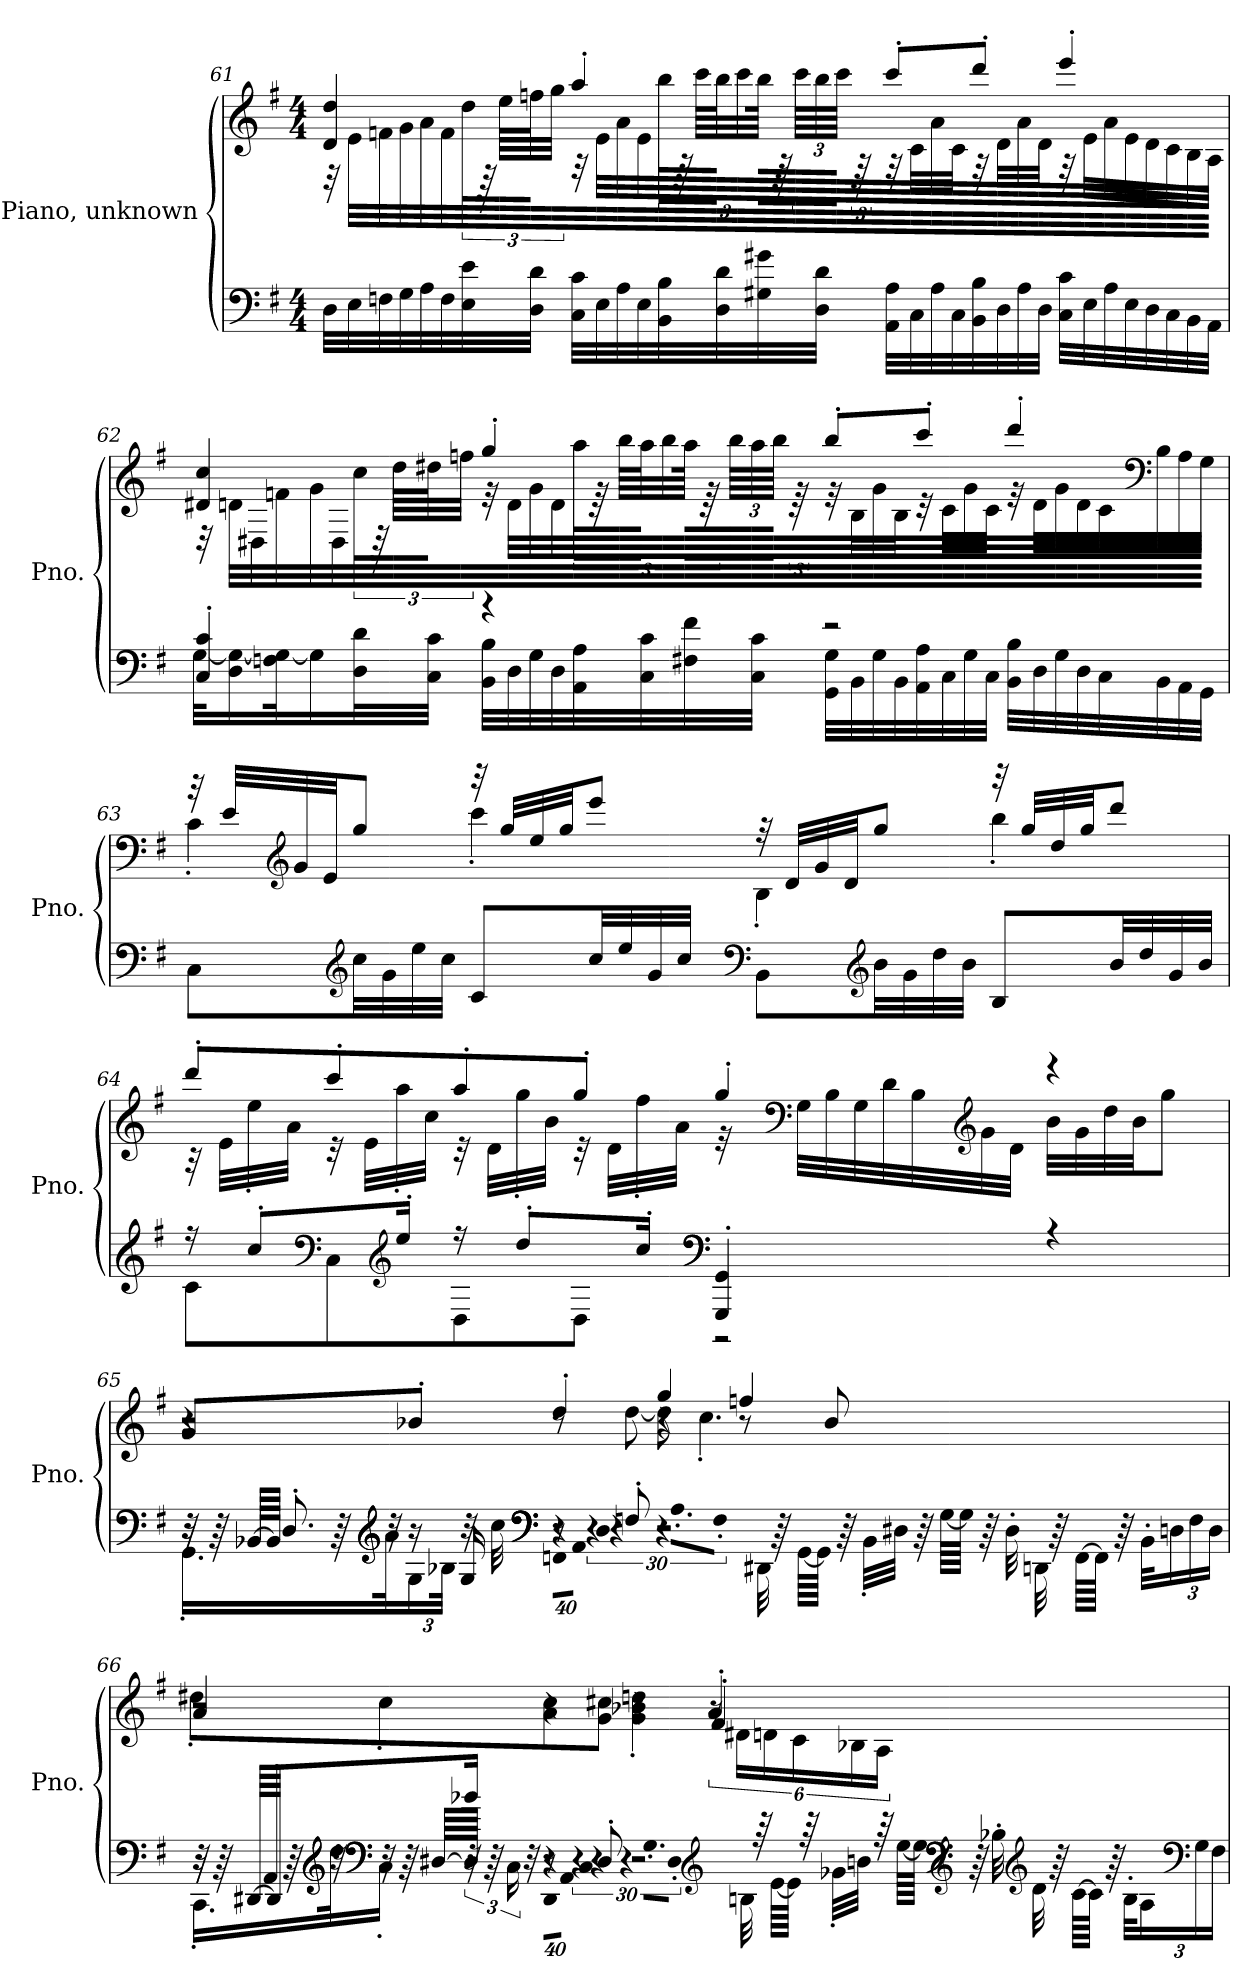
**kern	**kern
*part1	*part1
*staff2	*staff1
*I"Piano, unknown	*
*I'Pno.	*
!!LO:LB:g=z
*clefF4	*clefG2
*k[f#]	*k[f#]
*M4/4	*M4/4
=61	=61
*	*^
32D\LLL	4d/ 4dd/	32r
32E\	.	32e\LLL
32Fn\	.	32fn\
32G\	.	32g\
32A\	.	32a\
32F\	.	32f\
32E\ 32e\	.	96dd\JJJk
.	.	96r
.	.	96ee\LLLL
*	*	*Xbrackettup
32D\ 32d\JJJ	.	96ffn\J
.	.	48gg\JJJ
32C\ 32c\LLL	4aa'/	32r
32E\	.	32e\LLL
32A\	.	32a\
32E\	.	32e\
*	*	*brackettup
32BB\ 32B\	.	96bb\JJJk
.	.	96r
.	.	96ccc\LLLL
*	*	*Xbrackettup
32D\ 32d\	.	96bb\J
.	.	48ccc\
*	*	*brackettup
32G#X\ 32g#X\	.	96bb\JJJk
.	.	96r
.	.	96ccc\LLLL
32D\ 32d\JJJ	.	96bb\
.	.	96ccc\JJJJ
.	.	96r
32AA\ 32A\LLL	8ccc'/L	32r
32C\	.	32c\LLL
32A\	.	32a\
32C\	.	32c\JJJ
32BB\ 32B\	8ddd'/J	32r
32D\	.	32d\LLL
32A\	.	32a\
32D\JJJ	.	32d\JJJ
32C\ 32c\LLL	4eee'/	32r
32E\	.	32e\LLL
32A\	.	32a\
32E\	.	32e\
32D\	.	32d\
32C\	.	32c\
32BB\	.	32B\
32AA\JJJ	.	32A\JJJ
!!LO:LB:g=z	!!
=62	=62	=62
*^	*	*
4C/' 4c/'	[32G\KLL	4d#X/ 4cc/	32r
.	16D\ 16G\_	.	32dn\LLL
.	.	.	32D#X\
.	32Fn\ 32G\_K	.	32fn\
.	16G\]	.	32g\
.	.	.	32D#\
.	32D\ 32d\L	.	96cc\JJJk
.	.	.	96r
.	.	.	96dd\LLLL
*	*	*	*Xbrackettup
.	32C\ 32c\JJJ	.	96dd#X\J
.	.	.	48ffn\JJJ
4r	32BB\ 32B\LLL	4gg'/	32r
.	32D\	.	32d\LLL
.	32G\	.	32g\
.	32D\	.	32d\
*	*	*	*brackettup
.	32AA\ 32A\	.	96aa\JJJk
.	.	.	96r
.	.	.	96bb\LLLL
*	*	*	*Xbrackettup
.	32C\ 32c\	.	96aa\J
.	.	.	48bb\
*	*	*	*brackettup
.	32F#X\ 32f#\	.	96aa\JJJk
.	.	.	96r
.	.	.	96bb\LLLL
.	32C\ 32c\JJJ	.	96aa\
.	.	.	96bb\JJJJ
.	.	.	96r
2r	32GG\ 32G\LLL	8bb'/L	32r
.	32BB\	.	32B\LLL
.	32G\	.	32g\
.	32BB\	.	32B\JJJ
.	32AA\ 32A\	8ccc'/J	32r
.	32C\	.	32c\LLL
.	32G\	.	32g\
.	32C\JJJ	.	32c\JJJ
.	32BB\ 32B\LLL	4ddd'/	32r
.	32D\	.	32d\LLL
.	32G\	.	32g\
.	32D\	.	32d\
.	32C\	.	32c\
*	*	*clefF4	*
.	32BB\	.	32B\
.	32AA\	.	32A\
.	32GG\JJJ	.	32G\JJJ
*v	*v	*	*
!!LO:LB:g=z	!!
=63	=63	=63
8C\L	32r	4c'\
.	32e/LLL	.
*	*clefG2	*
.	32g/	.
.	32e/JJ	.
*clefG2	*	*
32cc\LL	8gg/J	.
32g\	.	.
32ee\	.	.
32cc\JJJ	.	.
8c/L	32r	4ccc'\
.	32gg/LLL	.
.	32ee/	.
.	32gg/JJ	.
32cc/LL	8eee/J	.
32ee/	.	.
32g/	.	.
32cc/JJJ	.	.
*clefF4	*	*
8BB\L	32r	4B'\
.	32d/LLL	.
.	32g/	.
.	32d/JJ	.
*clefG2	*	*
32b\LL	8gg/J	.
32g\	.	.
32dd\	.	.
32b\JJJ	.	.
8B/L	32r	4bb'\
.	32gg/LLL	.
.	32dd/	.
.	32gg/JJ	.
32b/LL	8ddd/J	.
32dd/	.	.
32g/	.	.
32b/JJJ	.	.
!!LO:LB:g=z	!!
=64	=64	=64
*^	*	*
16r	8c\L	8ddd'/L	32r
.	.	.	32e\LLL
8cc'/L	.	.	32ee'\
.	.	.	32a\JJJ
*clefF4	*	*	*
.	8C\	8ccc'/	32r
.	.	.	32e\LLL
*clefG2	*	*	*
16ee'/Jk	.	.	32aa'\
.	.	.	32cc\JJJ
16r	8D\	8aa'/	32r
.	.	.	32d\LLL
8dd'/L	.	.	32gg'\
.	.	.	32b\JJJ
.	8D\J	8gg'/J	32r
.	.	.	32d\LLL
16cc'/Jk	.	.	32ff#'\
.	.	.	32a\JJJ
*clefF4	*	*	*
4GGG/' 4GG/'	2r	4gg'/	32r
*	*	*clefF4	*
.	.	.	32G\LLL
.	.	.	32B\
.	.	.	32G\
.	.	.	32d\
.	.	.	32B\
*	*	*clefG2	*
.	.	.	32g\
.	.	.	32d\JJJ
4r	.	4r	32b\LLL
.	.	.	32g\
.	.	.	32dd\
.	.	.	32b\JJ
.	.	.	8gg\J
!!LO:LB:g=z
=65	=65	=65	=65
*	*^	*	*^
32r	16.GG'\LL	16r	2r	4r	8g/L
64r	.	.	.	.	.
[64BB-X/LLLL	.	.	.	.	.
64BB-/JJJJ]	.	8.D'/	.	.	.
64r	.	.	.	.	.
*clefG2	*	*	*	*	*
32r	32a\K	.	.	.	.
*	*Xbrackettup	*	*	*	*
16r	24G\	.	.	.	8b-X'/J
.	48B-X\JJk	.	.	.	.
16G/	32r	.	.	.	.
.	32cc\	.	.	.	.
*clefF4	*	*	*	*	*
*	*brackettup	*	*	*	*
!	!LO:N:vis=32	!	!	!	!
8r	640%23FFn\LLL	4r	.	8r	4dd'/
!	!LO:N:vis=32	!	!	!	!
.	640%23AA\JJJ	.	.	.	.
!	!LO:N:vis=64	!	!	!	!
.	960%17r	.	.	.	.
!	!LO:N:vis=64	!	!	!	!
.	960%17D\	.	.	.	.
!	!LO:N:vis=32	!	!	!	!
.	640%23r	.	.	.	.
8Fn'/	.	.	.	[8dd\	.
!	!LO:N:vis=64	!	!	!	!
.	960%17r	.	.	.	.
!	!LO:N:vis=32.	!	!	!	!
.	1920%103A'\LLL	.	.	.	.
!	!LO:N:vis=32	!	!	!	!
.	640%23F'\JJJ	.	.	.	.
2r	.	2r	4gg/	8dd\]	4r
.	32DD#X\	.	.	.	.
.	64r	.	.	.	.
.	[64GG\LLLL	.	.	.	.
.	64GG\JJJJ]	.	.	.	.
.	64r	.	.	.	.
.	32BB-'\LLL	.	.	.	.
.	.	.	.	4.cc'\	.
.	32D#X\JJJ	.	.	.	.
.	64r	.	.	.	.
.	[64G\LLLL	.	.	.	.
.	64G\JJJJ]	.	.	.	.
.	64r	.	.	.	.
.	32D#'\	.	.	.	.
.	.	.	4ffn/	.	8r
.	32DDn\	.	.	.	.
.	64r	.	.	.	.
.	[64FF\LLLL	.	.	.	.
.	64FF\JJJJ]	.	.	.	.
.	64r	.	.	.	.
.	32BB-'\KLL	.	.	.	.
.	.	.	.	.	8b-/
*	*Xbrackettup	*	*	*	*
.	24Dn\	.	.	.	.
.	24F\	.	.	.	.
.	24D\JJ	.	.	.	.
1920ryy	.	1920ryy	1920ryy	1920ryy	1920ryy
!!LO:PB:g=z	!!	!!
=66	=66	=66	=66	=66	=66
16r	16.CC'\LL	32r	4a/	8dd#X'\L	2r
.	.	64r	.	.	.
.	.	[64DD#X/LLLL	.	.	.
8AA'/L	.	64DD#/JJJJ]	.	.	.
.	.	64r	.	.	.
*clefG2	*	*	*	*	*
.	32dd\K	32r	.	.	.
*clefF4	*	*	*	*	*
.	16C'\JJ	32r	.	8cc'\	.
.	.	64r	.	.	.
.	.	[64D#X/LLLL	.	.	.
*	*brackettup	*	*	*	*
16b-X/Jk	48r	64D#/JJJJ]	.	.	.
.	.	64r	.	.	.
.	24C\	.	.	.	.
.	.	32r	.	.	.
!	!LO:N:vis=32	!	!	!	!
4r	640%23DD#\LLL	8r	4r	8a\ 8cc\	.
!	!LO:N:vis=32	!	!	!	!
.	640%23AA\JJJ	.	.	.	.
!	!LO:N:vis=64	!	!	!	!
.	960%17r	.	.	.	.
!	!LO:N:vis=64	!	!	!	!
.	960%17C\	.	.	.	.
!	!LO:N:vis=32	!	!	!	!
.	640%23r	.	.	.	.
.	.	8D#'/	.	8g\ 8cc#X\J	.
!	!LO:N:vis=64	!	!	!	!
.	960%17r	.	.	.	.
!	!LO:N:vis=32.	!	!	!	!
.	1920%103G'\LLL	.	.	.	.
!	!LO:N:vis=32	!	!	!	!
.	640%23D#'\JJJ	.	.	.	.
2r	.	2r	4r	4g\' 4b-X\' 4ddn\'	4r
.	32DDn\	.	.	.	.
.	64r	.	.	.	.
.	[64GG\LLLL	.	.	.	.
.	64GG\JJJJ]	.	.	.	.
.	64r	.	.	.	.
.	32BB-X'\LLL	.	.	.	.
.	32Dn\JJJ	.	.	.	.
.	64r	.	.	.	.
.	[64G\LLLL	.	.	.	.
.	64G\JJJJ]	.	.	.	.
.	64r	.	.	.	.
.	32B-X'\	.	.	.	.
*clefG2	*	*	*	*	*
.	.	.	4a'/	24r	4f#'/
.	32d\	.	.	.	.
.	64r	.	.	.	.
.	.	.	.	24d#X\LL	.
.	[64c\LLLL	.	.	.	.
.	64c\JJJJ]	.	.	.	.
.	64r	.	.	.	.
.	.	.	.	24dn\	.
.	32B-'\KLL	.	.	.	.
*	*	*	*	*Xbrackettup	*
.	.	.	.	24c\	.
*	*Xbrackettup	*	*	*	*
.	24A\	.	.	.	.
*clefF4	*	*	*	*	*
.	.	.	.	24B-X\	.
.	24G\	.	.	.	.
.	.	.	.	24A\JJ	.
.	24F#\JJ	.	.	.	.
1920ryy	.	1920ryy	1920ryy	1920ryy	1920ryy
*v	*v	*v	*	*	*
*	*v	*v	*v
=	=
*-	*-
